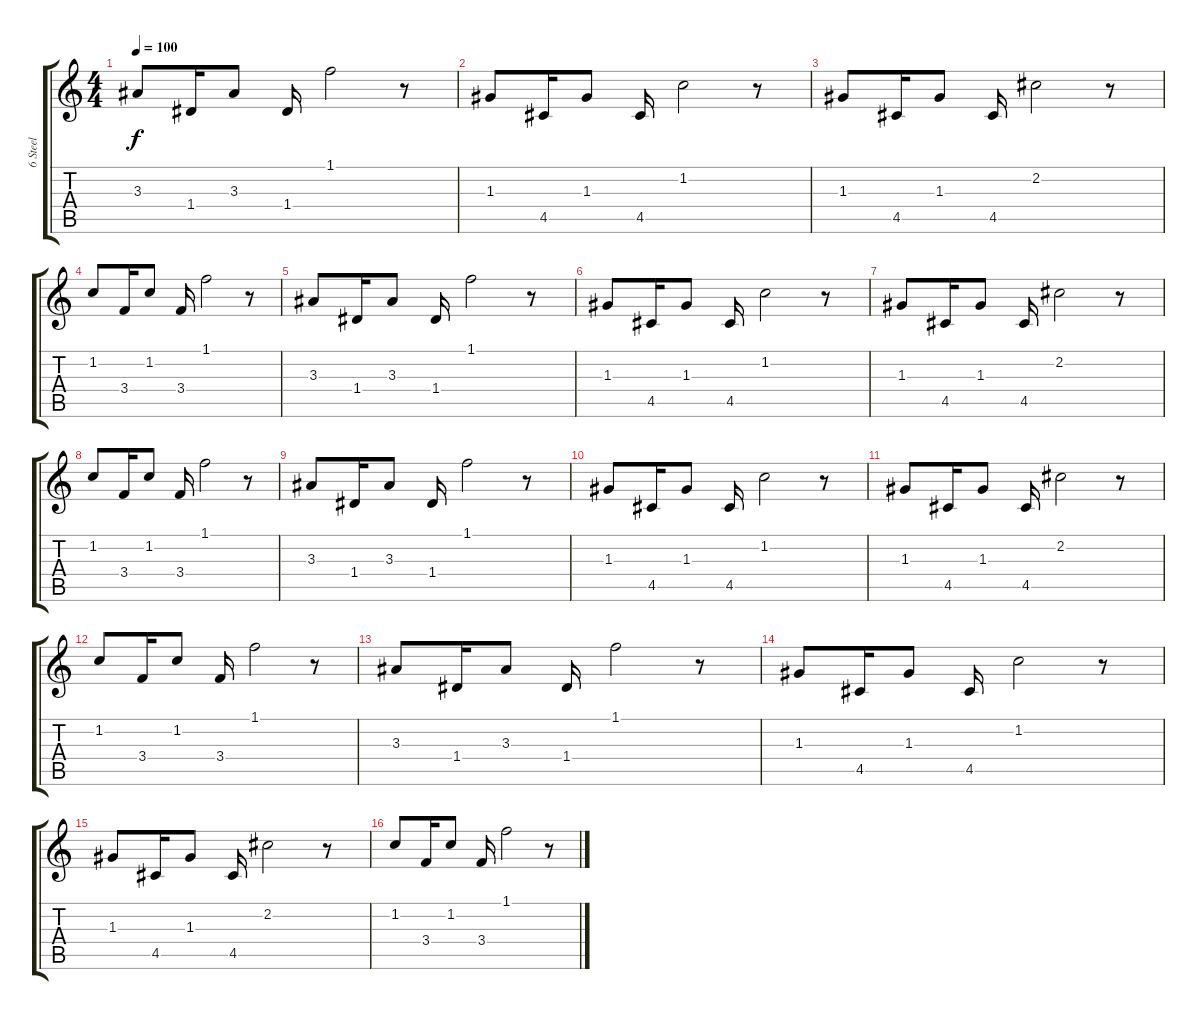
\track ("6 Steel" "6 Steel") {instrument acousticguitarsteel}
\staff {score tabs}
\tuning (E4 B3 G3 D3 A2 E2) {hide}
\ts (4 4)
\tempo 100
\clef g2
\ks c
3.3.8{dy f} 1.4.16 3.3.8 1.4.16 1.1.2 r.8 |
1.3.8 4.5.16 1.3.8 4.5.16 1.2.2 r.8 |
1.3.8 4.5.16 1.3.8 4.5.16 2.2.2 r.8 |
1.2.8 3.4.16 1.2.8 3.4.16 1.1.2 r.8 |
3.3.8 1.4.16 3.3.8 1.4.16 1.1.2 r.8 |
1.3.8 4.5.16 1.3.8 4.5.16 1.2.2 r.8 |
1.3.8 4.5.16 1.3.8 4.5.16 2.2.2 r.8 |
1.2.8 3.4.16 1.2.8 3.4.16 1.1.2 r.8 |
3.3.8 1.4.16 3.3.8 1.4.16 1.1.2 r.8 |
1.3.8 4.5.16 1.3.8 4.5.16 1.2.2 r.8 |
1.3.8 4.5.16 1.3.8 4.5.16 2.2.2 r.8 |
1.2.8 3.4.16 1.2.8 3.4.16 1.1.2 r.8 |
3.3.8 1.4.16 3.3.8 1.4.16 1.1.2 r.8 |
1.3.8 4.5.16 1.3.8 4.5.16 1.2.2 r.8 |
1.3.8 4.5.16 1.3.8 4.5.16 2.2.2 r.8 |
1.2.8 3.4.16 1.2.8 3.4.16 1.1.2 r.8
